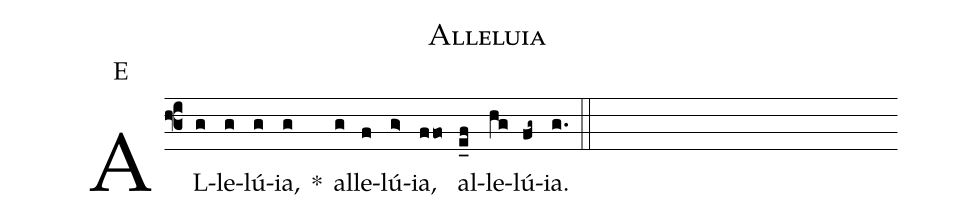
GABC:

name: Alleluia;
mode: E;
%%
(f3)
AL(g)le(g)lú(g)ia,(g) *()
al(g)le(f)lú(g>)ia,(ffo) al(e_f)le(hg)lú(fg~)ia.(g.) (::)
